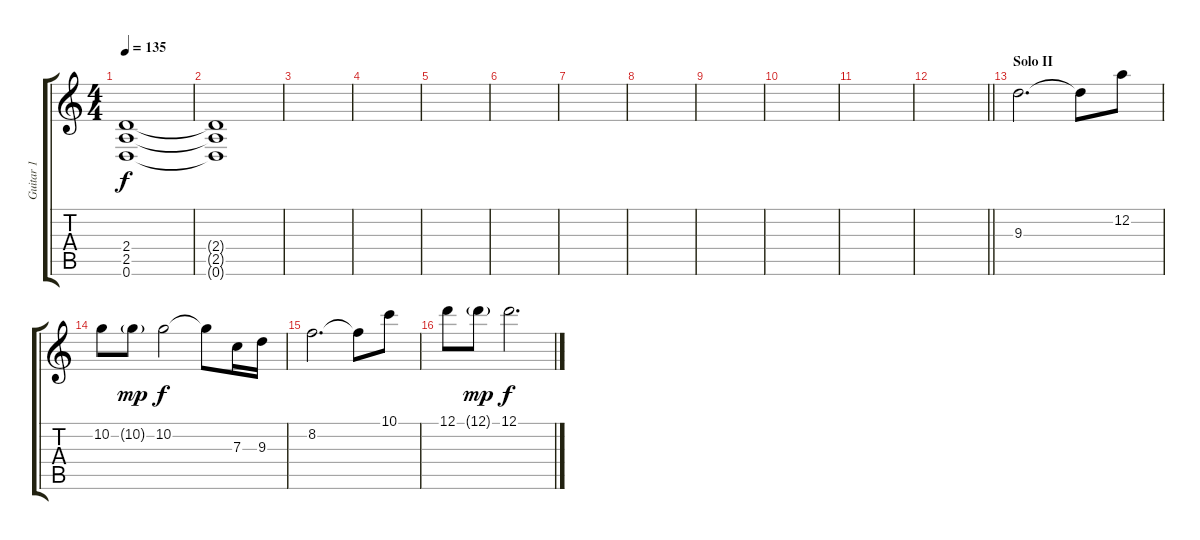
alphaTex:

\track ("Guitar 1" "Guitar 1") {instrument distortionguitar}
\staff {score tabs}
\tuning (D4 A3 F3 C3 G2 D2) {hide}
\ts (4 4)
\tempo 135
\clef g2
\ks c
(2.4{t} 2.5{t} 0.6{t}).1{dy f} |
(2.4{t} 2.5{t} 0.6{t}).1 |
|
|
|
|
|
|
|
|
|
\barLineRight lightlight
|
\section ("" "Solo II")
9.3.2{d} 9.3{t}.8 12.2.8 |
10.2.8 10.2{g}.8{dy mp} 10.2.2{dy f} 10.2{t}.8 7.3.16 9.3.16 |
8.2.2{d} 8.2{t}.8 10.1.8 |
12.1.8 12.1{g}.8{dy mp} 12.1.2{d dy f}
